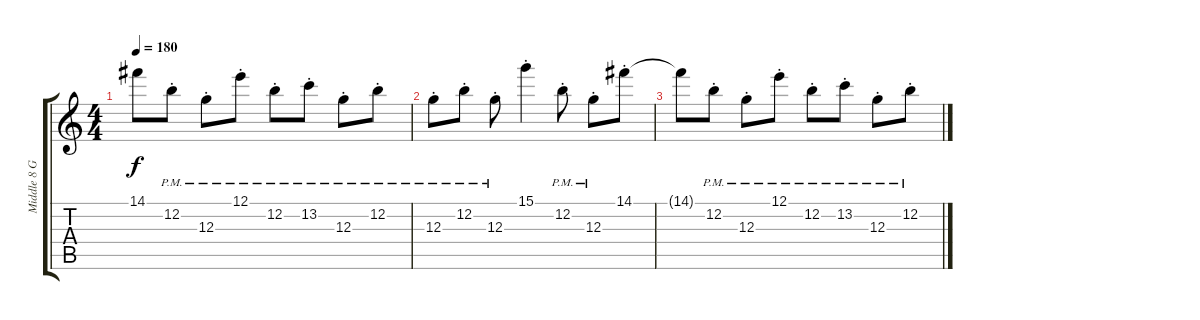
\track ("Middle 8 Guitar 1" "Middle 8 G") {instrument electricguitarclean}
\staff {score tabs}
\tuning (E4 B3 G3 D3 A2 D2) {hide}
\ts (4 4)
\tempo 180
\clef g2
\ks c
14.1{t}.8{dy f} 12.2{pm st}.8 12.3{pm st}.8 12.1{pm st}.8 12.2{pm st}.8 13.2{pm st}.8 12.3{pm st}.8 12.2{pm st}.8 |
12.3{pm st}.8 12.2{pm st}.8 12.3{pm st}.8 15.1{st}.4 12.2{pm st}.8 12.3{pm st}.8 14.1{st}.8 |
14.1{t}.8 12.2{pm st}.8 12.3{pm st}.8 12.1{pm st}.8 12.2{pm st}.8 13.2{pm st}.8 12.3{pm st}.8 12.2{pm st}.8
